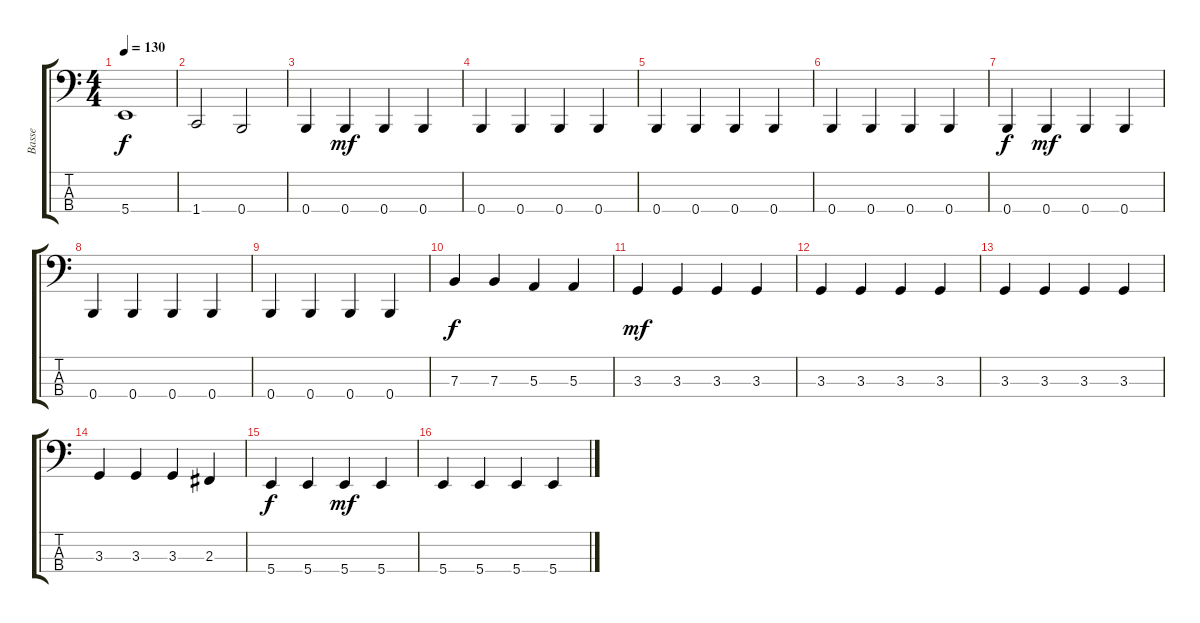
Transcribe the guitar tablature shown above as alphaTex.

\track ("Basse" "Basse") {instrument electricbasspick}
\staff {score tabs}
\tuning (D2 A1 E1 B0) {hide}
\ts (4 4)
\tempo 130
\clef f4
\ks c
5.4.1{dy f} |
1.4.2 0.4.2 |
0.4.4 0.4.4{dy mf} 0.4.4 0.4.4 |
0.4.4 0.4.4 0.4.4 0.4.4 |
0.4.4 0.4.4 0.4.4 0.4.4 |
0.4.4 0.4.4 0.4.4 0.4.4 |
0.4.4{dy f} 0.4.4{dy mf} 0.4.4 0.4.4 |
0.4.4 0.4.4 0.4.4 0.4.4 |
0.4.4 0.4.4 0.4.4 0.4.4 |
7.3.4{dy f} 7.3.4 5.3.4 5.3.4 |
3.3.4{dy mf} 3.3.4 3.3.4 3.3.4 |
3.3.4 3.3.4 3.3.4 3.3.4 |
3.3.4 3.3.4 3.3.4 3.3.4 |
3.3.4 3.3.4 3.3.4 2.3.4 |
5.4.4{dy f} 5.4.4 5.4.4{dy mf} 5.4.4 |
5.4.4 5.4.4 5.4.4 5.4.4
